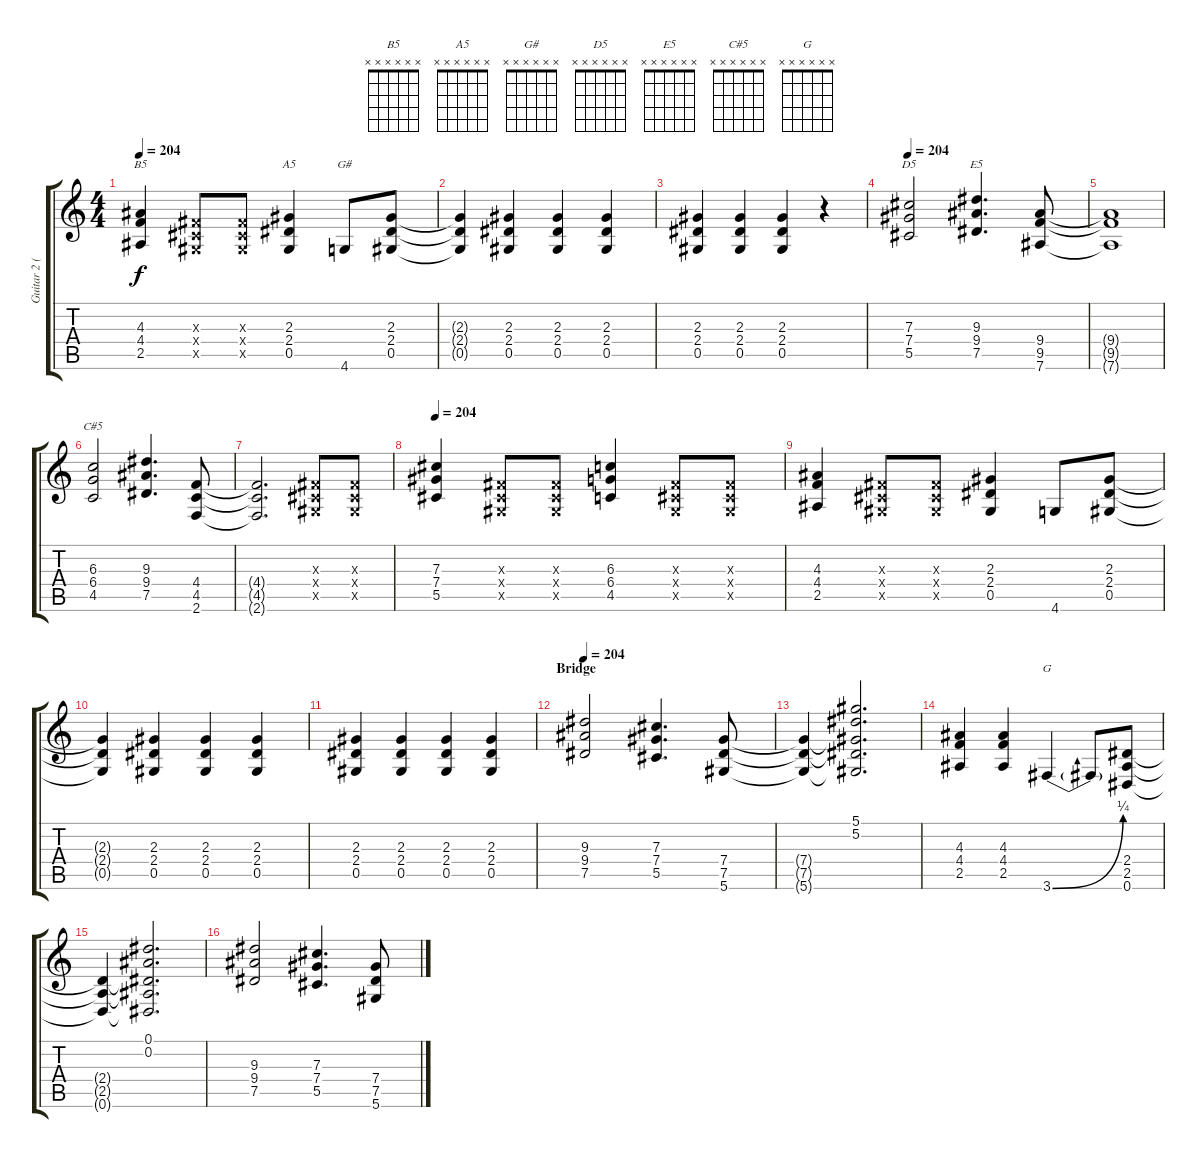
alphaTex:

\track ("Guitar 2 (Izzy)" "Guitar 2 (") {instrument overdrivenguitar}
\staff {score tabs}
\tuning (Eb4 Bb3 Gb3 Db3 Ab2 Eb2) {hide}
\chord ("B5" x x x x x x)
\chord ("A5" x x x x x x)
\chord ("G#" x x x x x x)
\chord ("D5" x x x x x x)
\chord ("E5" x x x x x x)
\chord ("C#5" x x x x x x)
\chord ("G" x x x x x x)
\ts (4 4)
\tempo 204
\clef g2
\ks c
(4.3 4.4 2.5).4{ch "B5" dy f} (0.3{x} 0.4{x} 0.5{x}).8 (0.3{x} 0.4{x} 0.5{x}).8 (2.3 2.4 0.5).4{ch "A5"} 4.6.8{ch "G#"} (2.3 2.4 0.5).8 |
(2.3{t} 2.4{t} 0.5{t}).4 (2.3 2.4 0.5).4 (2.3 2.4 0.5).4 (2.3 2.4 0.5).4 |
(2.3 2.4 0.5).4 (2.3 2.4 0.5).4 (2.3 2.4 0.5).4 r.4 |
\tempo 204
(7.3 7.4 5.5).2{ch "D5"} (9.3 9.4 7.5).4{d ch "E5"} (9.4 9.5 7.6).8 |
(9.4{t} 9.5{t} 7.6{t}).1 |
(6.3 6.4 4.5).2{ch "C#5"} (9.3 9.4 7.5).4{d} (4.4 4.5 2.6).8 |
(4.4{t} 4.5{t} 2.6{t}).2{d} (0.3{x} 0.4{x} 0.5{x}).8 (0.3{x} 0.4{x} 0.5{x}).8 |
\tempo 204
(7.3 7.4 5.5).4 (0.3{x} 0.4{x} 0.5{x}).8 (0.3{x} 0.4{x} 0.5{x}).8 (6.3 6.4 4.5).4 (0.3{x} 0.4{x} 0.5{x}).8 (0.3{x} 0.4{x} 0.5{x}).8 |
(4.3 4.4 2.5).4 (0.3{x} 0.4{x} 0.5{x}).8 (0.3{x} 0.4{x} 0.5{x}).8 (2.3 2.4 0.5).4 4.6.8 (2.3 2.4 0.5).8 |
(2.3{t} 2.4{t} 0.5{t}).4 (2.3 2.4 0.5).4 (2.3 2.4 0.5).4 (2.3 2.4 0.5).4 |
(2.3 2.4 0.5).4 (2.3 2.4 0.5).4 (2.3 2.4 0.5).4 (2.3 2.4 0.5).4 |
\section ("" "Bridge")
\tempo 204
(9.3 9.4 7.5).2 (7.3 7.4 5.5).4{d} (7.4 7.5 5.6).8 |
(7.4{t} 7.5{t} 5.6{t}).4 (5.1 5.2 7.4{t} 7.5{t} 5.6{t}).2{d} |
(4.3 4.4 2.5).4 (4.3 4.4 2.5).4 3.6{be (bend 0 0 60 1)}.4{ch "G"} 3.6{t}.8 (2.4 2.5 0.6).8 |
(2.4{t} 2.5{t} 0.6{t}).4 (0.1 0.2 2.4{t} 2.5{t} 0.6{t}).2{d} |
(9.3 9.4 7.5).2 (7.3 7.4 5.5).4{d} (7.4 7.5 5.6).8
